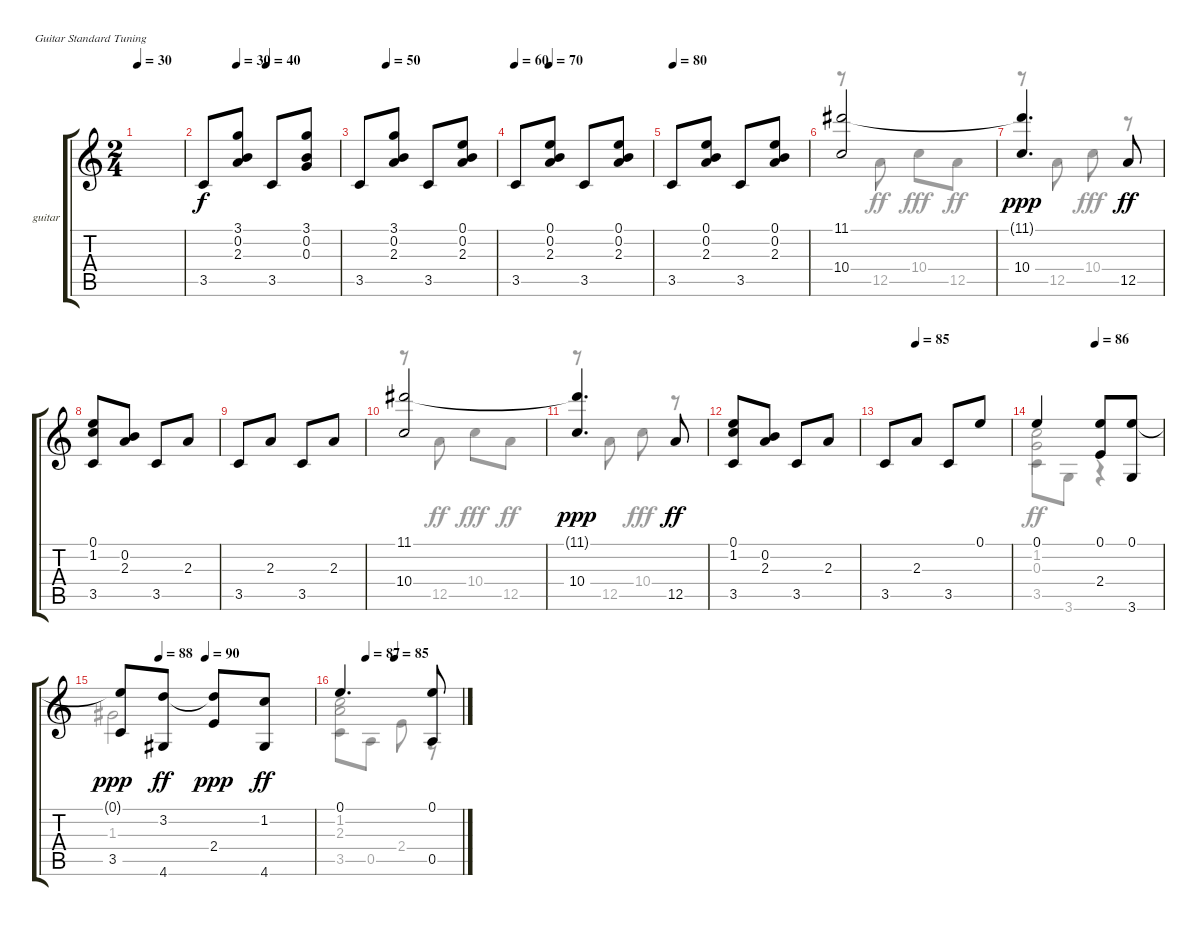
\bracketExtendMode groupsimilarinstruments
\firstSystemTrackNameOrientation horizontal
\otherSystemsTrackNameOrientation horizontal
\track ("guitar" "guitar") {instrument acousticguitarsteel}
\staff {score tabs}
\tuning (E4 B3 G3 D3 A2 E2)
\voice
\ts (2 4)
\tempo 30
\clef g2
\ks c
|
\tempo (30 0.25)
\tempo (40 0.46875)
3.5.8 (3.1 0.2 2.3).8 3.5.8 (3.1 0.2 0.3).8 |
\tempo (50 0.203125)
3.5.8 (3.1 0.2 2.3).8 3.5.8 (0.1 0.2 2.3).8 |
\tempo 60
\tempo (70 0.25)
3.5.8 (0.1 0.2 2.3).8 3.5.8 (0.1 0.2 2.3).8 |
\tempo (80 0.015625)
3.5.8 (0.1 0.2 2.3).8 3.5.8 (0.1 0.2 2.3).8 |
(11.1 10.4).2 |
(11.1{t} 10.4).4{d dy ppp} 12.5.8{dy ff} |
(0.1 1.2 3.5).8 (0.2 2.3).8 3.5.8 2.3.8 |
3.5.8 2.3.8 3.5.8 2.3.8 |
(11.1 10.4).2 |
(11.1{t} 10.4).4{d dy ppp} 12.5.8{dy ff} |
(0.1 1.2 3.5).8 (0.2 2.3).8 3.5.8 2.3.8 |
\tempo (85 0.25)
3.5.8 2.3.8 3.5.8 0.1.8 |
\tempo (86 0.46875)
0.1.4 (0.1 2.4).8 (0.1 3.6).8 |
\tempo (88 0.21875)
\tempo (90 0.453125)
(0.1{t} 3.5).8{dy ppp} (3.2 4.6).8{dy ff} (3.2{t} 2.4).8{dy ppp} (1.2 4.6).8{dy ff} |
\tempo (87 0.21875)
\tempo (85 0.453125)
0.1.4{d} (0.1 0.5).8
\voice
\clef g2
\ottava regular
\simile none
\ks c
|
|
|
|
|
r.8 12.5.8 10.4.8{dy fff} 12.5.8{dy ff} |
r.8 12.5.8 10.4.8{dy fff} r.8 |
|
|
r.8 12.5.8{dy ff} 10.4.8{dy fff} 12.5.8{dy ff} |
r.8 12.5.8 10.4.8{dy fff} r.8 |
|
|
(1.2 0.3).2{dy ff} |
1.3.2 |
(1.2 2.3).2
\voice
\clef g2
\ottava regular
\simile none
\ks c
|
|
|
|
|
|
|
|
|
|
|
|
|
3.5.8 3.6.8 r.4 |
|
3.5.8 0.5.8 2.4.8 r.8
